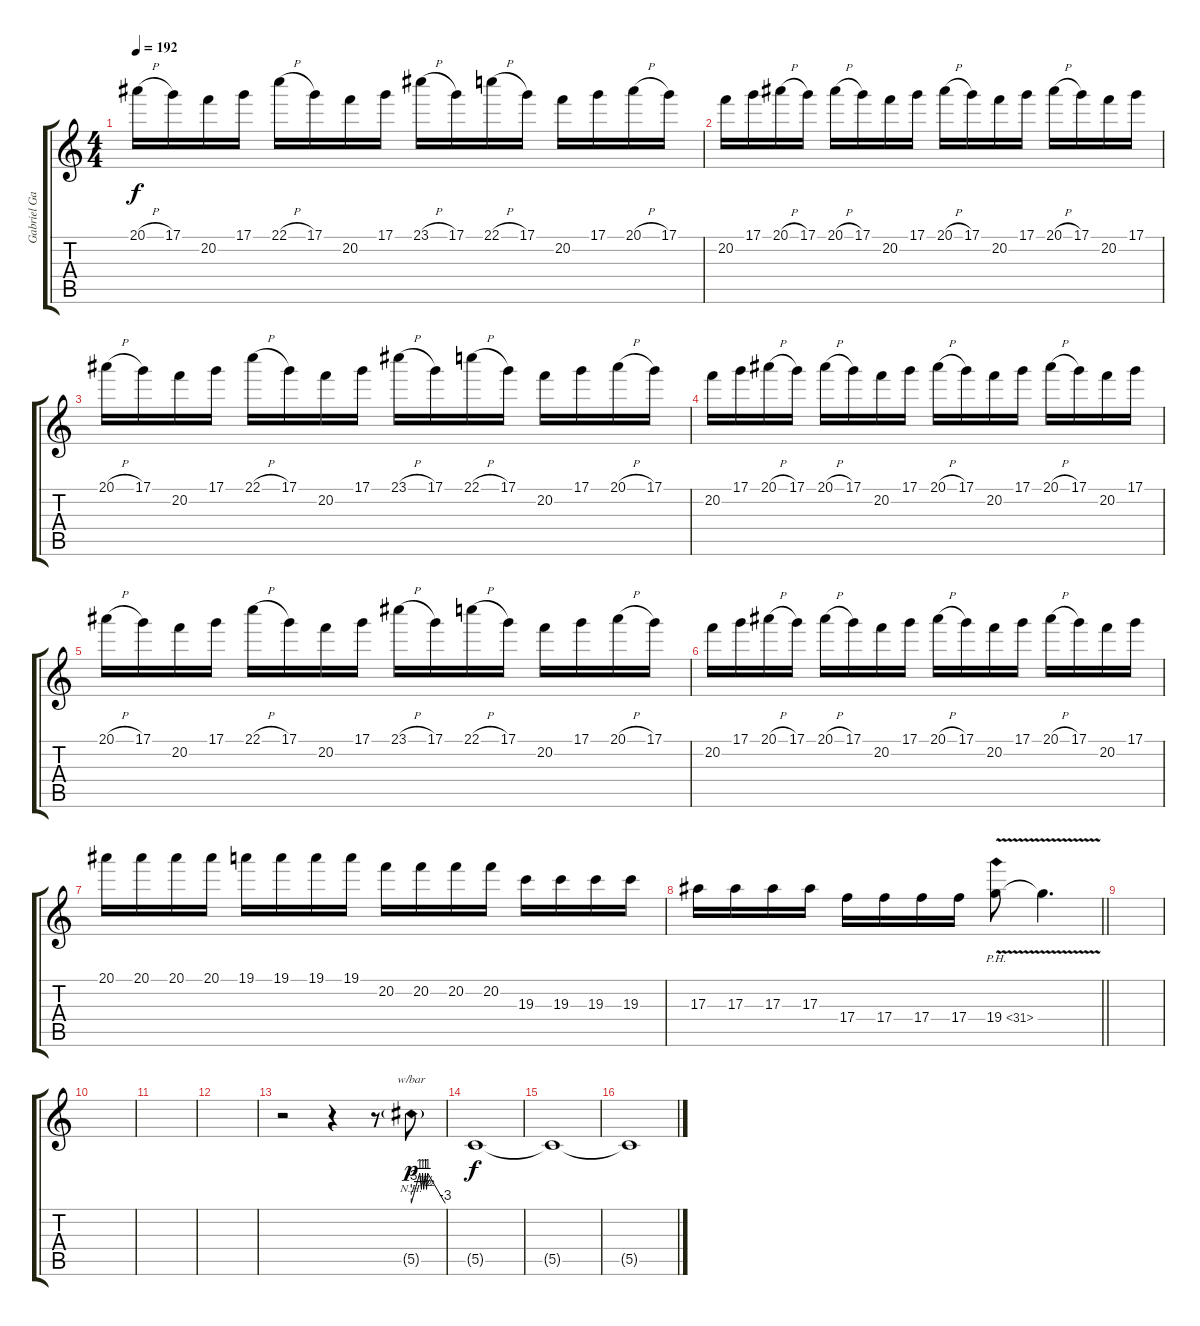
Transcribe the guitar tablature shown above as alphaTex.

\track ("Gabriel Garcia Solo I" "Gabriel Ga") {instrument distortionguitar}
\staff {score tabs}
\tuning (D4 A3 F3 C3 G2 D2) {hide}
\ts (4 4)
\tempo 192
\clef g2
\ks c
20.1{h}.16{dy f} 17.1.16 20.2.16 17.1.16 22.1{h}.16 17.1.16 20.2.16 17.1.16 23.1{h}.16 17.1.16 22.1{h}.16 17.1.16 20.2.16 17.1.16 20.1{h}.16 17.1.16 |
20.2.16 17.1.16 20.1{h}.16 17.1.16 20.1{h}.16 17.1.16 20.2.16 17.1.16 20.1{h}.16 17.1.16 20.2.16 17.1.16 20.1{h}.16 17.1.16 20.2.16 17.1.16 |
20.1{h}.16 17.1.16 20.2.16 17.1.16 22.1{h}.16 17.1.16 20.2.16 17.1.16 23.1{h}.16 17.1.16 22.1{h}.16 17.1.16 20.2.16 17.1.16 20.1{h}.16 17.1.16 |
20.2.16 17.1.16 20.1{h}.16 17.1.16 20.1{h}.16 17.1.16 20.2.16 17.1.16 20.1{h}.16 17.1.16 20.2.16 17.1.16 20.1{h}.16 17.1.16 20.2.16 17.1.16 |
20.1{h}.16 17.1.16 20.2.16 17.1.16 22.1{h}.16 17.1.16 20.2.16 17.1.16 23.1{h}.16 17.1.16 22.1{h}.16 17.1.16 20.2.16 17.1.16 20.1{h}.16 17.1.16 |
20.2.16 17.1.16 20.1{h}.16 17.1.16 20.1{h}.16 17.1.16 20.2.16 17.1.16 20.1{h}.16 17.1.16 20.2.16 17.1.16 20.1{h}.16 17.1.16 20.2.16 17.1.16 |
20.1.16 20.1.16 20.1.16 20.1.16 19.1.16 19.1.16 19.1.16 19.1.16 20.2.16 20.2.16 20.2.16 20.2.16 19.3.16 19.3.16 19.3.16 19.3.16 |
\barLineRight lightlight
17.3.16 17.3.16 17.3.16 17.3.16 17.4.16 17.4.16 17.4.16 17.4.16 19.4{ph 12 v}.8 19.4{t}.4{d} |
|
|
|
|
r.2 r.4 r.8 5.5{nh g}.8{tbe (custom default 0 -12 15 4 18 -2 20 4 22 -2 25 4 27 -2 29 4 60 -12) dy p} |
5.5{t}.1{dy f} |
5.5{t}.1 |
5.5{t}.1
